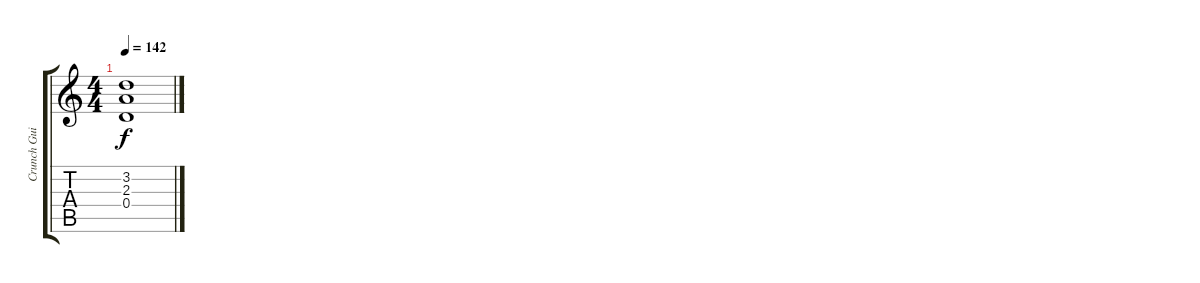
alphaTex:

\track ("Crunch Guitar 1" "Crunch Gui") {instrument distortionguitar}
\staff {score tabs}
\tuning (E4 B3 G3 D3 A2 E2) {hide}
\ts (4 4)
\tempo 142
\clef g2
\ks c
(3.2{t} 2.3{t} 0.4{t}).1{dy f}
